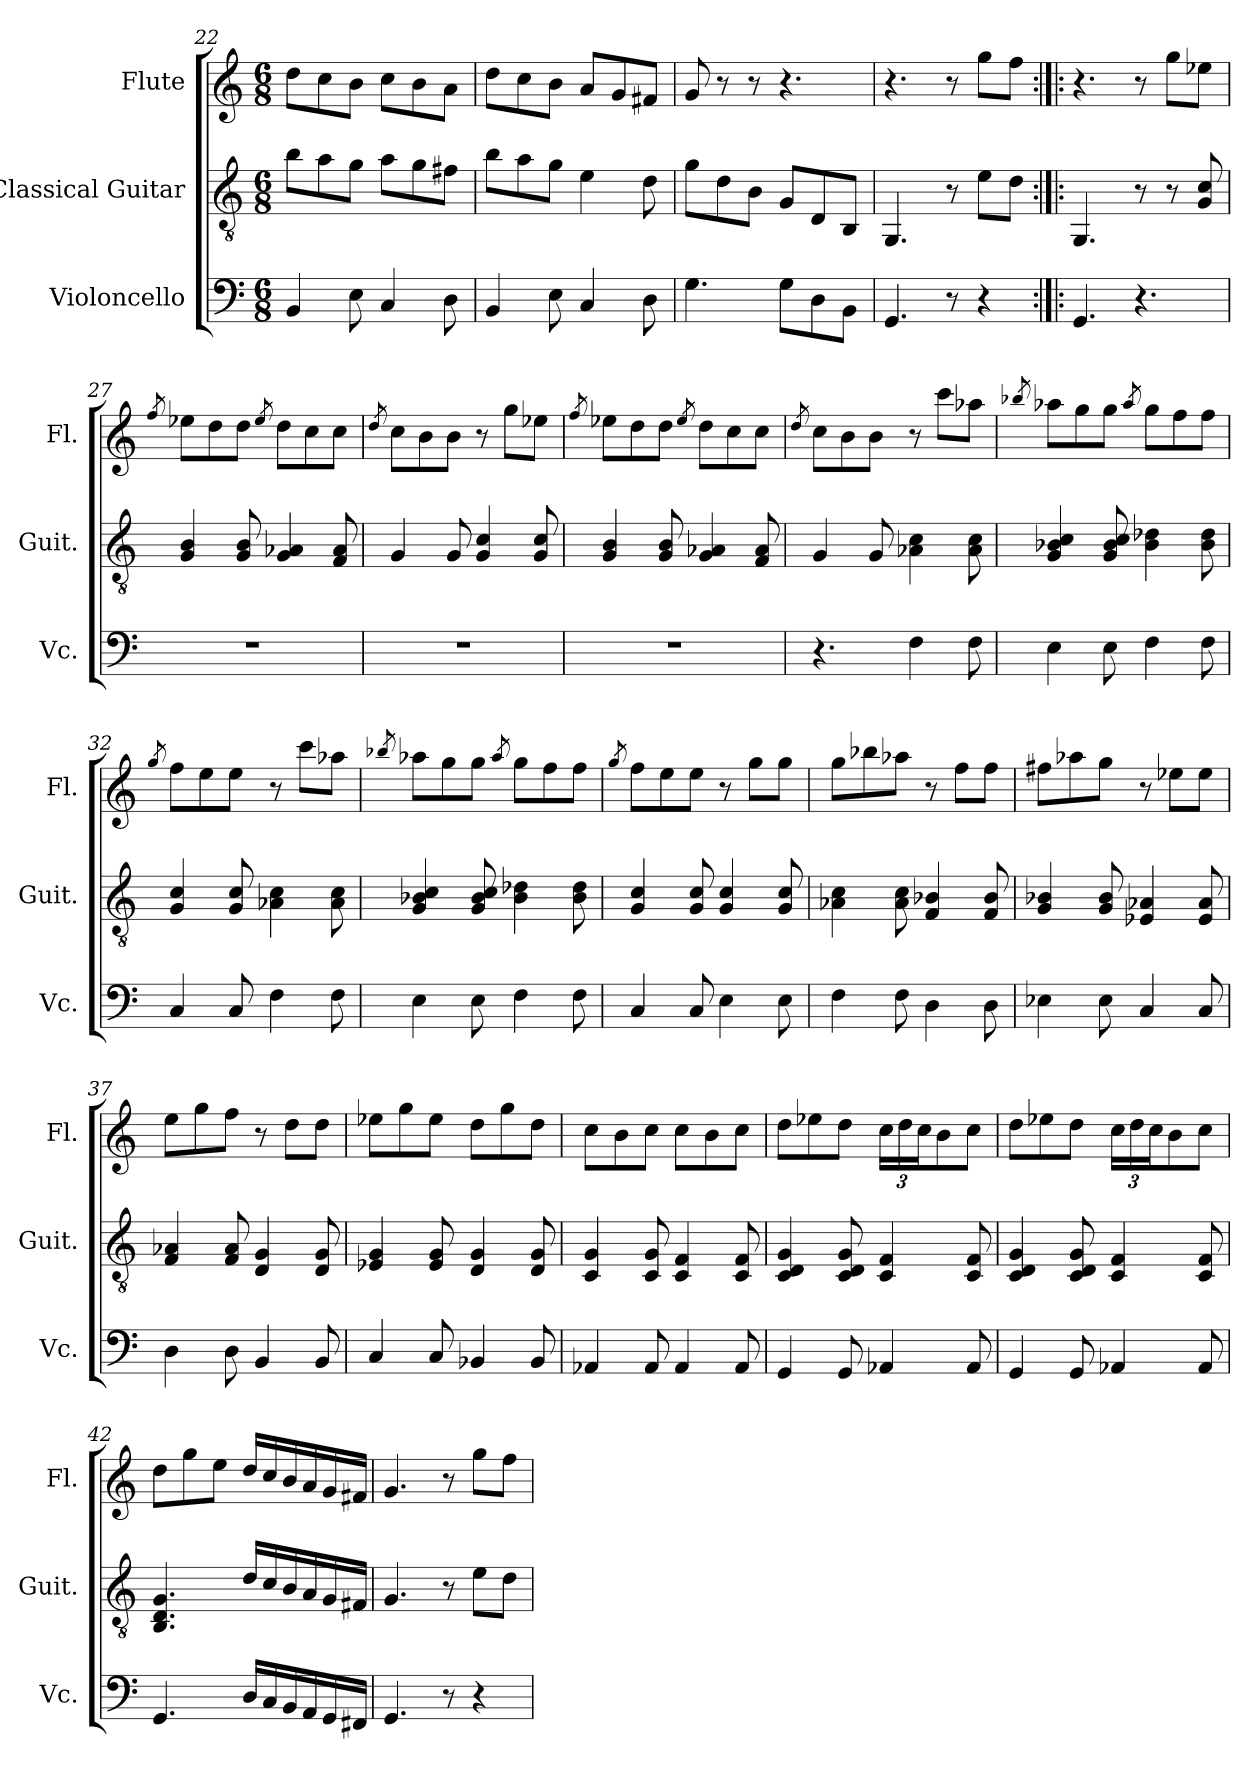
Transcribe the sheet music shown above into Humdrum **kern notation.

**kern	**kern	**kern
*part3	*part2	*part1
*staff3	*staff2	*staff1
*I"Violoncello	*I"Classical Guitar	*I"Flute
*I'Vc.	*I'Guit.	*I'Fl.
*clefF4	*clefGv2	*clefG2
*k[]	*k[]	*k[]
*M6/8	*M6/8	*M6/8
=22	=22	=22
4BB/	8b\L	8dd\L
.	8a\	8cc\
8E\	8g\J	8b\J
4C/	8a\L	8cc\L
.	8g\	8b\
8D\	8f#X\J	8a\J
=23	=23	=23
4BB/	8b\L	8dd\L
.	8a\	8cc\
8E\	8g\J	8b\J
4C/	4e\	8a/L
.	.	8g/
8D\	8d\	8f#X/J
!!LO:LB:g=z
=24	=24	=24
4.G\	8g\L	8g/
.	8d\	8r
.	8B\J	8r
8G\L	8G/L	4.r
8D\	8D/	.
8BB\J	8BB/J	.
=25	=25	=25
4.GG/	4.GG/	4.r
8r	8r	8r
4r	8e\L	8gg\L
.	8d\J	8ff\J
=26:|!|:	=26:|!|:	=26:|!|:
4.GG/	4.GG/	4.r
4.r	8r	8r
.	8r	8gg\L
.	8G/ 8c/	8ee-X\J
=27	=27	=27
.	.	8qff/
2.r	4G/ 4B/	8ee-X\L
.	.	8dd\
.	8G/ 8B/	8dd\J
.	.	8qee-/
.	4G/ 4A-X/	8dd\L
.	.	8cc\
.	8F/ 8A-/	8cc\J
=28	=28	=28
.	.	8qdd/
2.r	4G/	8cc\L
.	.	8b\
.	8G/	8b\J
.	4G/ 4c/	8r
.	.	8gg\L
.	8G/ 8c/	8ee-X\J
=29	=29	=29
.	.	8qff/
2.r	4G/ 4B/	8ee-X\L
.	.	8dd\
.	8G/ 8B/	8dd\J
.	.	8qee-/
.	4G/ 4A-X/	8dd\L
.	.	8cc\
.	8F/ 8A-/	8cc\J
!!LO:LB:g=z
=30	=30	=30
.	.	8qdd/
4.r	4G/	8cc\L
.	.	8b\
.	8G/	8b\J
4F\	4A-X\ 4c\	8r
.	.	8ccc\L
8F\	8A-\ 8c\	8aa-X\J
=31	=31	=31
.	.	8qbb-X/
4E\	4G/ 4B-X/ 4c/	8aa-X\L
.	.	8gg\
8E\	8G/ 8B-/ 8c/	8gg\J
.	.	8qaa-/
4F\	4B-\ 4d-X\	8gg\L
.	.	8ff\
8F\	8B-\ 8d-\	8ff\J
=32	=32	=32
.	.	8qgg/
4C/	4G/ 4c/	8ff\L
.	.	8ee\
8C/	8G/ 8c/	8ee\J
4F\	4A-X\ 4c\	8r
.	.	8ccc\L
8F\	8A-\ 8c\	8aa-X\J
=33	=33	=33
.	.	8qbb-X/
4E\	4G/ 4B-X/ 4c/	8aa-X\L
.	.	8gg\
8E\	8G/ 8B-/ 8c/	8gg\J
.	.	8qaa-/
4F\	4B-\ 4d-X\	8gg\L
.	.	8ff\
8F\	8B-\ 8d-\	8ff\J
=34	=34	=34
.	.	8qgg/
4C/	4G/ 4c/	8ff\L
.	.	8ee\
8C/	8G/ 8c/	8ee\J
4E\	4G/ 4c/	8r
.	.	8gg\L
8E\	8G/ 8c/	8gg\J
!!LO:LB:g=z
=35	=35	=35
4F\	4A-X\ 4c\	8gg\L
.	.	8bb-X\
8F\	8A-\ 8c\	8aa-X\J
4D\	4F/ 4B-X/	8r
.	.	8ff\L
8D\	8F/ 8B-/	8ff\J
=36	=36	=36
4E-X\	4G/ 4B-X/	8ff#X\L
.	.	8aa-X\
8E-\	8G/ 8B-/	8gg\J
4C/	4E-X/ 4A-X/	8r
.	.	8ee-X\L
8C/	8E-/ 8A-/	8ee-\J
=37	=37	=37
4D\	4F/ 4A-X/	8ee\L
.	.	8gg\
8D\	8F/ 8A-/	8ff\J
4BB/	4D/ 4G/	8r
.	.	8dd\L
8BB/	8D/ 8G/	8dd\J
=38	=38	=38
4C/	4E-X/ 4G/	8ee-X\L
.	.	8gg\
8C/	8E-/ 8G/	8ee-\J
4BB-X/	4D/ 4G/	8dd\L
.	.	8gg\
8BB-/	8D/ 8G/	8dd\J
=39	=39	=39
4AA-X/	4C/ 4G/	8cc\L
.	.	8b\
8AA-/	8C/ 8G/	8cc\J
4AA-/	4C/ 4F/	8cc\L
.	.	8b\
8AA-/	8C/ 8F/	8cc\J
!!LO:PB:g=z
=40	=40	=40
4GG/	4C/ 4D/ 4G/	8dd\L
.	.	8ee-X\
8GG/	8C/ 8D/ 8G/	8dd\J
*	*	*Xbrackettup
4AA-X/	4C/ 4F/	24cc\LL
.	.	24dd\
.	.	24cc\J
.	.	8b\
8AA-/	8C/ 8F/	8cc\J
=41	=41	=41
4GG/	4C/ 4D/ 4G/	8dd\L
.	.	8ee-X\
8GG/	8C/ 8D/ 8G/	8dd\J
4AA-X/	4C/ 4F/	24cc\LL
.	.	24dd\
.	.	24cc\J
.	.	8b\
8AA-/	8C/ 8F/	8cc\J
=42	=42	=42
4.GG/	4.BB/ 4.D/ 4.G/	8dd\L
.	.	8gg\
.	.	8ee\J
16D/LL	16d/LL	16dd/LL
16C/	16c/	16cc/
16BB/	16B/	16b/
16AA/	16A/	16a/
16GG/	16G/	16g/
16FF#X/JJ	16F#X/JJ	16f#X/JJ
=43	=43	=43
4.GG/	4.G/	4.g/
8r	8r	8r
4r	8e\L	8gg\L
.	8d\J	8ff\J
=	=	=
*-	*-	*-
